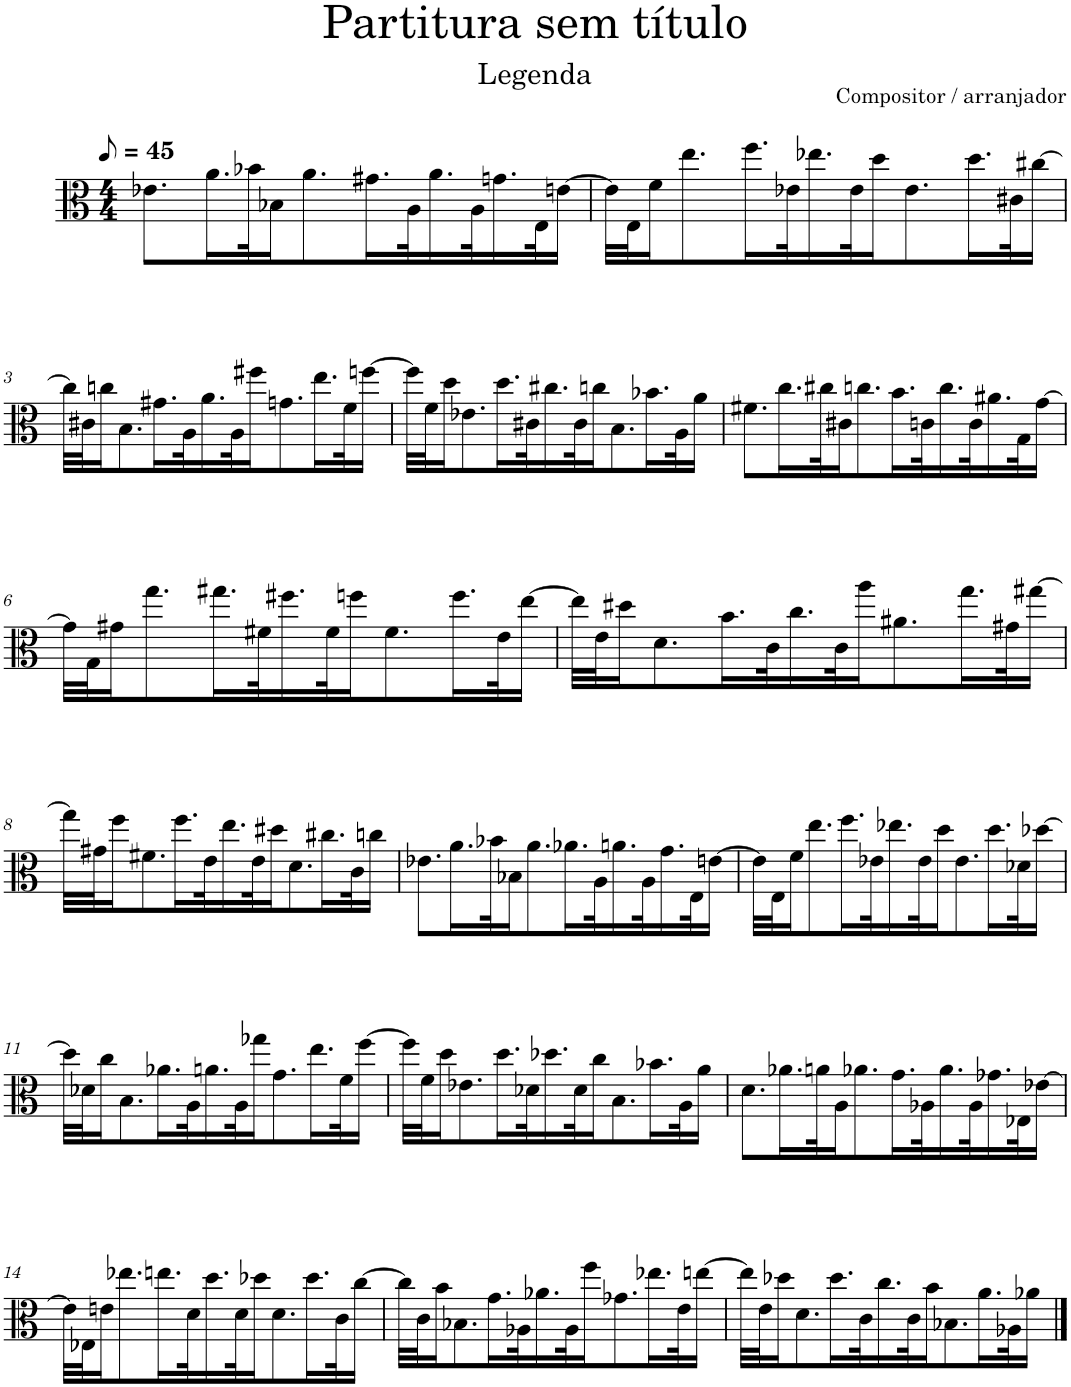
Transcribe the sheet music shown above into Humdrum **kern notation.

**kern
*part1
*staff1
*I"Viola
*I'Vla.
*clefC3
*k[]
*M4/4
*MM23
=1
8.e-X\L
16.a\L
32b-X\K
16B-X\J
8.a\
16.g#X\L
32A\K
16.a\
32A\K
16.gn\
32E\K
[16en\JJ
=2
32e\LLL]
32E\J
16f\J
8.ee\
16.ff\L
32e-X\K
16.ee-X\
32e-\K
16dd\J
8.e-\
16.dd\L
32c#X\K
[16cc#X\JJ
!!LO:LB:g=z
=3
32cc#\LLL]
32c#X\J
16ccn\J
8.B\
16.g#X\L
32A\K
16.a\
32A\K
16ff#X\J
8.gn\
16.ee\L
32f\K
[16ffn\JJ
=4
32ff\LLL]
32f\J
16dd\J
8.e-X\
16.dd\L
32c#X\K
16.cc#X\
32c#\K
16ccn\J
8.B\
16.b-X\L
32A\K
16a\JJ
=5
8.f#X\L
16.cc\L
32cc#X\K
16c#X\J
8.ccn\
16.b\L
32cn\K
16.cc\
32c\K
16.a#X\
32G\K
[16g\JJ
!!LO:LB:g=z
=6
32g\LLL]
32G\J
16g#X\J
8.gg\
16.gg#X\L
32f#X\K
16.ff#X\
32f#\K
16ffn\J
8.f#\
16.ff\L
32e\K
[16ee\JJ
=7
32ee\LLL]
32e\J
16dd#X\J
8.d\
16.b\L
32c\K
16.cc\
32c\K
16aa\J
8.a#X\
16.gg\L
32g#X\K
[16gg#X\JJ
!!LO:LB:g=z
=8
32gg#\LLL]
32g#X\J
16ff\J
8.f#X\
16.ff\L
32e\K
16.ee\
32e\K
16dd#X\J
8.d\
16.cc#X\L
32c\K
16ccn\JJ
=9
8.e-X\L
16.a\L
32b-X\K
16B-X\J
8.a\
16.a-X\L
32A\K
16.an\
32A\K
16.g\
32E\K
[16en\JJ
=10
32e\LLL]
32E\J
16f\J
8.ee\
16.ff\L
32e-X\K
16.ee-X\
32e-\K
16dd\J
8.e-\
16.dd\L
32d-X\K
[16dd-X\JJ
!!LO:LB:g=z
=11
32dd-\LLL]
32d-X\J
16cc\J
8.B\
16.a-X\L
32A\K
16.an\
32A\K
16gg-X\J
8.g\
16.ee\L
32f\K
[16ff\JJ
=12
32ff\LLL]
32f\J
16dd\J
8.e-X\
16.dd\L
32d-X\K
16.dd-X\
32d-\K
16cc\J
8.B\
16.b-X\L
32A\K
16a\JJ
=13
8.d\L
16.a-X\L
32an\K
16A\J
8.a-X\
16.g\L
32A-X\K
16.a-\
32A-\K
16.g-X\
32E-X\K
[16e-X\JJ
!!LO:LB:g=z
=14
32e-\LLL]
32E-X\J
16en\J
8.ee-X\
16.een\L
32d\K
16.dd\
32d\K
16dd-X\J
8.d\
16.dd-\L
32c\K
[16cc\JJ
=15
32cc\LLL]
32c\J
16b\J
8.B-X\
16.g\L
32A-X\K
16.a-X\
32A-\K
16ff\J
8.g-X\
16.ee-X\L
32e\K
[16een\JJ
=16
32ee\LLL]
32e\J
16dd-X\J
8.d\
16.dd-\L
32c\K
16.cc\
32c\K
16b\J
8.B-X\
16.a\L
32A-X\K
16a-X\JJ
==
*-
